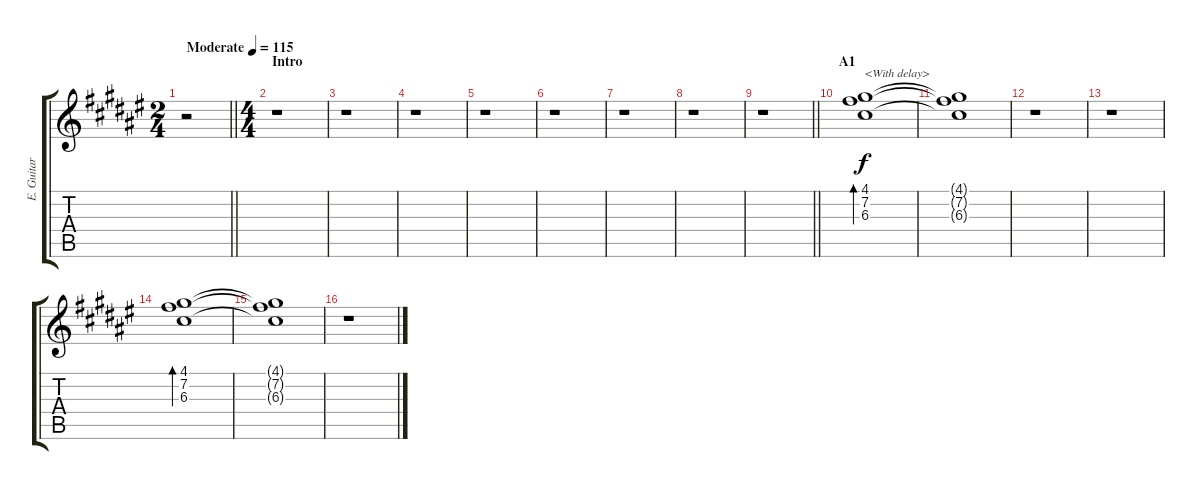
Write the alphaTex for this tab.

\track ("E. Guitar II" "E. Guitar ") {instrument electricguitarclean}
\staff {score tabs}
\tuning (E4 B3 G3 D3 A2 E2) {hide}
\ts (2 4)
\tempo (115 "Moderate")
\clef g2
\barLineRight lightlight
\ks f#
r.2{dy f instrument electricguitarclean} |
\ts (4 4)
\section ("" "Intro")
r.1 |
r.1 |
r.1 |
r.1 |
r.1 |
r.1 |
r.1 |
\barLineRight lightlight
r.1 |
\section ("" "A1")
(4.1 7.2 6.3).1{bd 240 txt "<With delay>"} |
(4.1{t} 7.2{t} 6.3{t}).1 |
r.1 |
r.1 |
(4.1 7.2 6.3).1{bd 240} |
(4.1{t} 7.2{t} 6.3{t}).1 |
r.1
